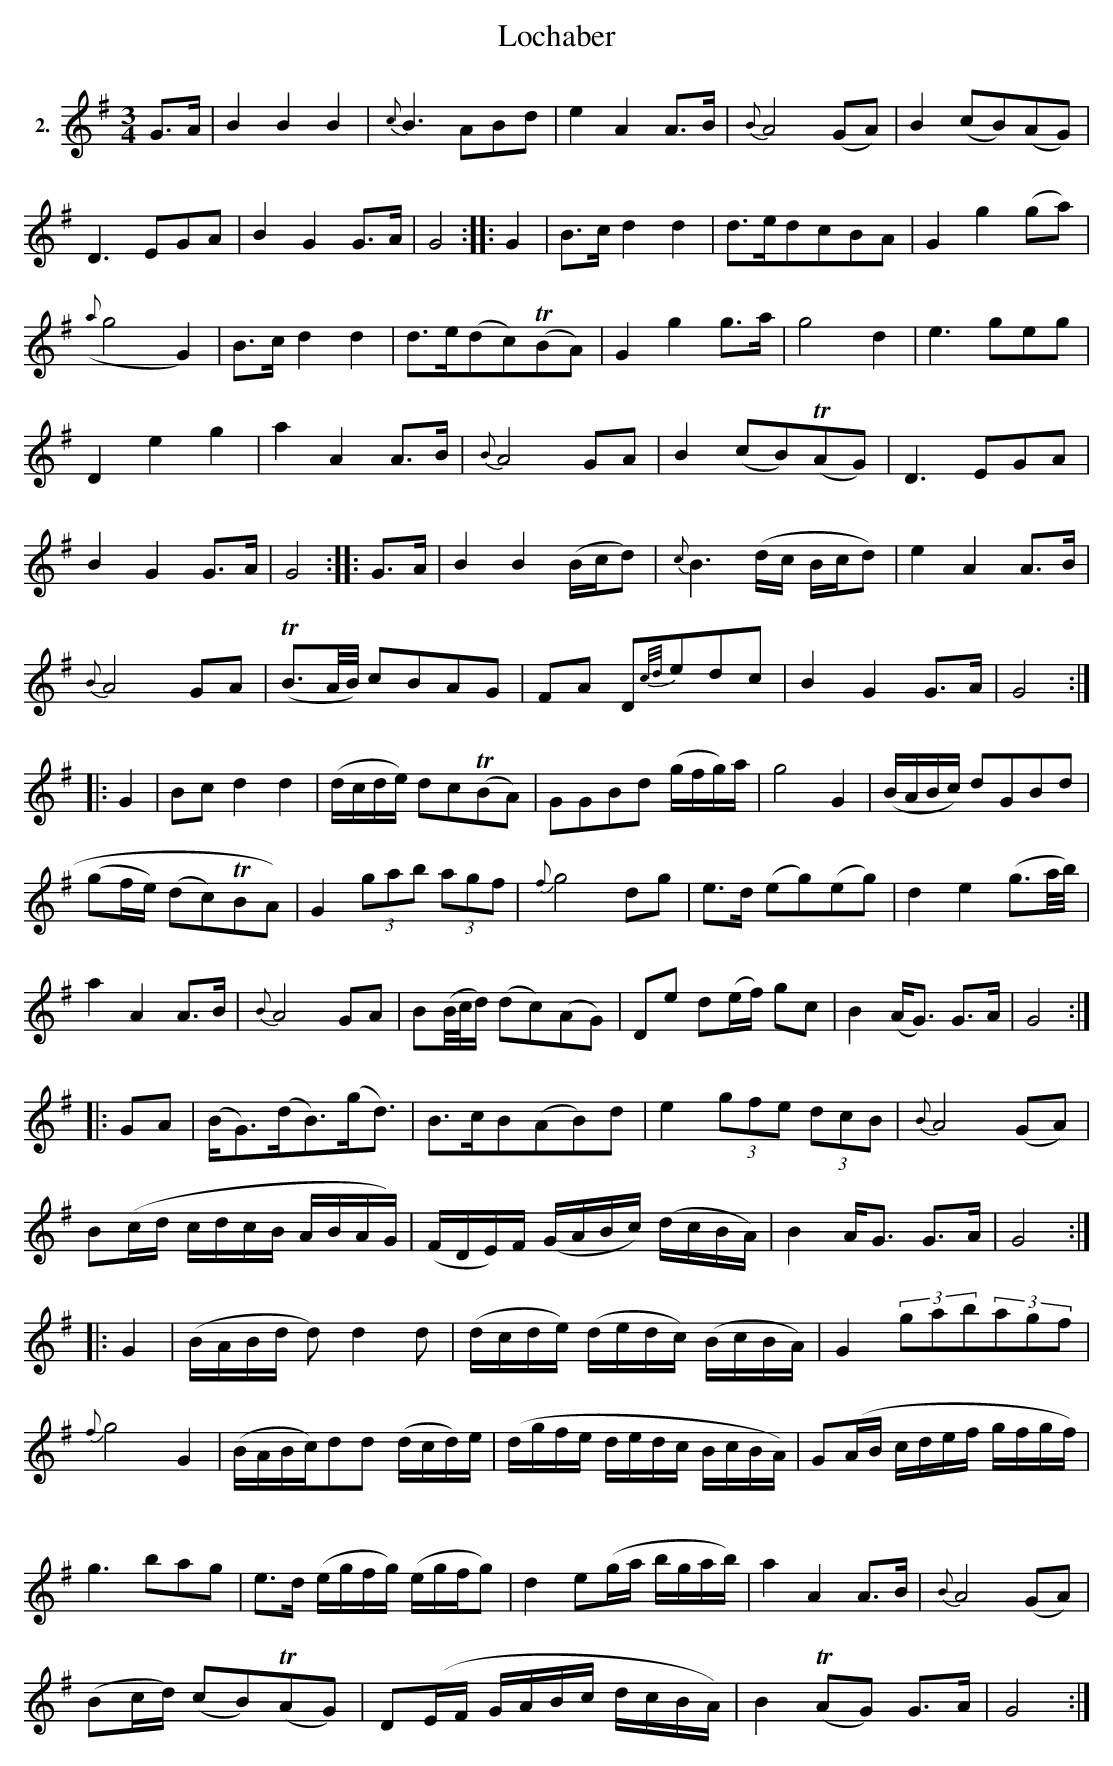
X:1
T:Lochaber
M:3/4
L:1/8
K:G
V:1 clef=treble name="2."
[V:1] G>A | B2B2B2 | {c}B3 ABd | e2A2 A>B | {B}A4 (GA) | B2 (cB)(AG) |
D3EGA | B2G2G>A | G4 :: G2 | B>c d2d2 | d>edcBA | G2g2(ga) |
({a}g4G2) | B>cd2d2 | d>e(dc)T(BA) | G2g2g>a | g4d2 | e3 geg |
D2e2g2 | a2A2 A>B| {B}A4 GA | B2 (cB)T(AG) | D3EGA |
B2G2G>A | G4 :: G>A | B2B2(B/c/d) |{c}B3 (d/c/ B/c/d) | e2A2A>B |
{B}A4GA | T(B>A/2B/4) cBAG | FA D{c/d/}edc | B2G2G>A | G4 :|
|: G2 | Bc d2d2 | (d/c/d/e/) dcT(BA) | GGBd (g/f/g/)a/ | g4G2 | (B/A/B/c/) dGBd |
(gf/e/) (dc)TBA) | G2(3gab (3agf | {f}g4dg | e>d (eg)(eg) | d2e2(g>a/2b/4) |
a2A2A>B | {B}A4 GA | B(B/4c/4d/) (dc)(AG) | De d(e/f/) gc | B2(A<G) G>A | G4 :|
|: GA | (B<G)(d<B)(g<d) | B>cB(AB)d | e2 (3gfe (3dcB | {B}A4(GA) |
B(c/d/ c/d/c/B/ A/B/A/G/) | (F/D/E/)F/ (G/A/B/c/) (d/c/B/A/) | B2 A<G G>A | G4 :|
|: G2 | (B/A/B/d/ d)d2d | (d/c/d/e/) (d/e/d/c/) (B/c/B/A/) | G2(3gab(3agf |
{f}g4G2 | (B/A/B/c/)dd (d/c/d/)e/ | (d/g/f/e/ d/e/d/c/ B/c/B/A/)|G(A/B/ c/d/e/f/ g/f/g/f/)|
g3 bag | e>d (e/g/f/g/) (e/g/f/g) | d2 e(g/a/ b/g/a/b/) | a2A2A>B | {B}A4 (GA) |
(Bc/d/) (cB)T(AG) | D(E/F/ G/A/B/c/ d/c/B/A/) | B2 T(AG) G>A | G4 :|
